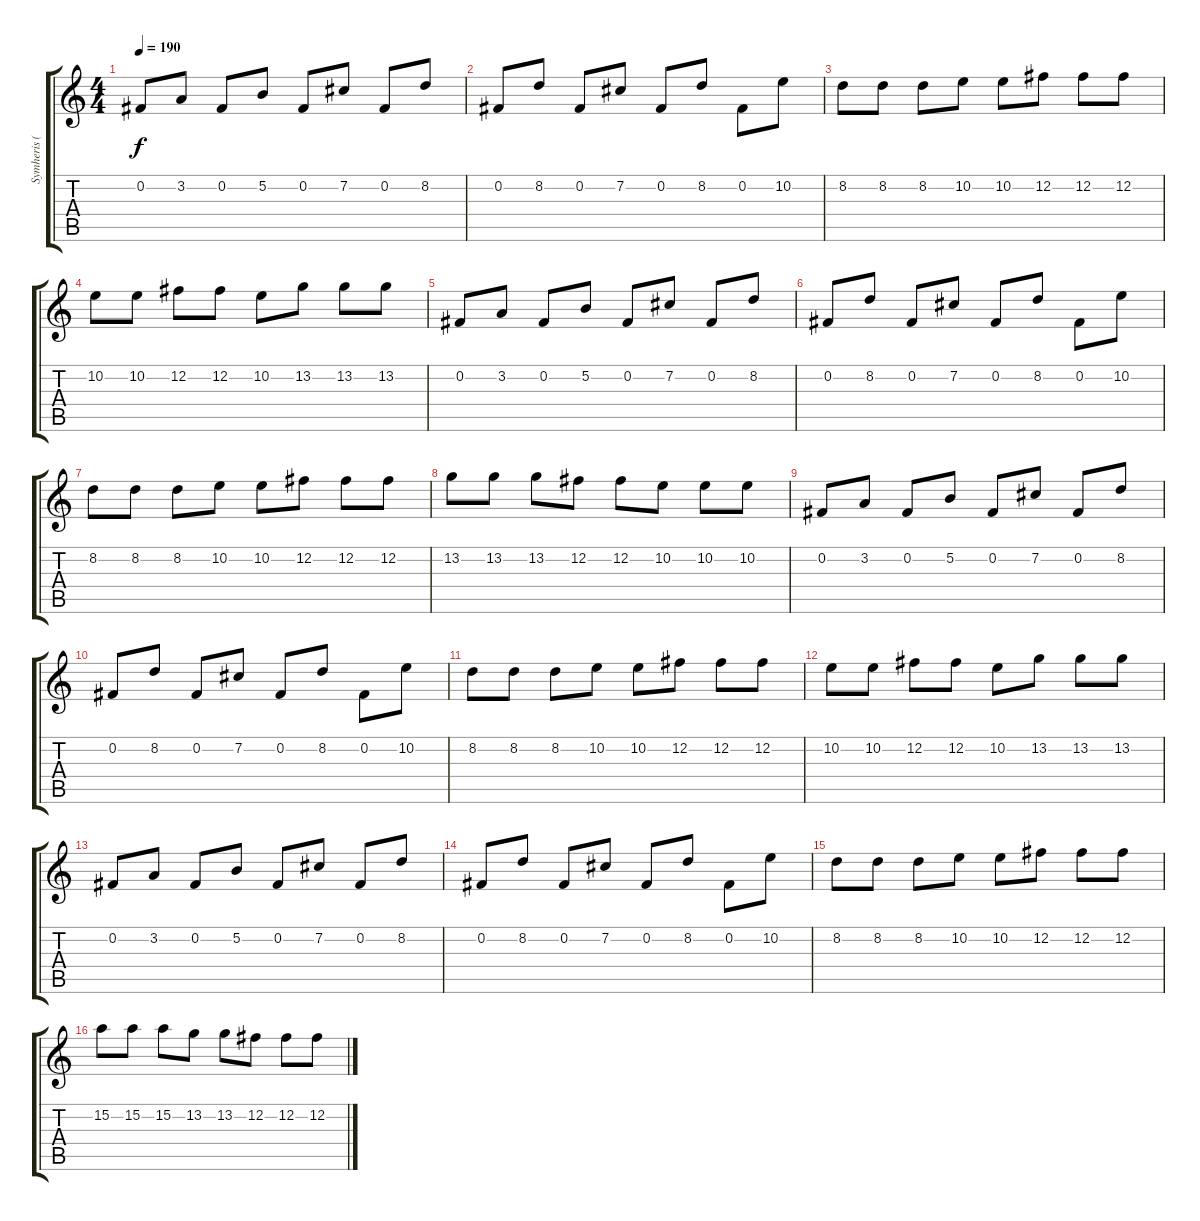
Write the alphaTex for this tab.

\track ("Symheris (Lead)" "Symheris (") {instrument distortionguitar}
\staff {score tabs}
\tuning (B3 Gb3 D3 A2 E2 B1) {hide}
\ts (4 4)
\tempo 190
\clef g2
\ks c
0.2.8{dy f} 3.2.8 0.2.8 5.2.8 0.2.8 7.2.8 0.2.8 8.2.8 |
0.2.8 8.2.8 0.2.8 7.2.8 0.2.8 8.2.8 0.2.8 10.2.8 |
8.2.8 8.2.8 8.2.8 10.2.8 10.2.8 12.2.8 12.2.8 12.2.8 |
10.2.8 10.2.8 12.2.8 12.2.8 10.2.8 13.2.8 13.2.8 13.2.8 |
0.2.8 3.2.8 0.2.8 5.2.8 0.2.8 7.2.8 0.2.8 8.2.8 |
0.2.8 8.2.8 0.2.8 7.2.8 0.2.8 8.2.8 0.2.8 10.2.8 |
8.2.8 8.2.8 8.2.8 10.2.8 10.2.8 12.2.8 12.2.8 12.2.8 |
13.2.8 13.2.8 13.2.8 12.2.8 12.2.8 10.2.8 10.2.8 10.2.8 |
0.2.8 3.2.8 0.2.8 5.2.8 0.2.8 7.2.8 0.2.8 8.2.8 |
0.2.8 8.2.8 0.2.8 7.2.8 0.2.8 8.2.8 0.2.8 10.2.8 |
8.2.8 8.2.8 8.2.8 10.2.8 10.2.8 12.2.8 12.2.8 12.2.8 |
10.2.8 10.2.8 12.2.8 12.2.8 10.2.8 13.2.8 13.2.8 13.2.8 |
0.2.8 3.2.8 0.2.8 5.2.8 0.2.8 7.2.8 0.2.8 8.2.8 |
0.2.8 8.2.8 0.2.8 7.2.8 0.2.8 8.2.8 0.2.8 10.2.8 |
8.2.8 8.2.8 8.2.8 10.2.8 10.2.8 12.2.8 12.2.8 12.2.8 |
15.2.8 15.2.8 15.2.8 13.2.8 13.2.8 12.2.8 12.2.8 12.2.8
